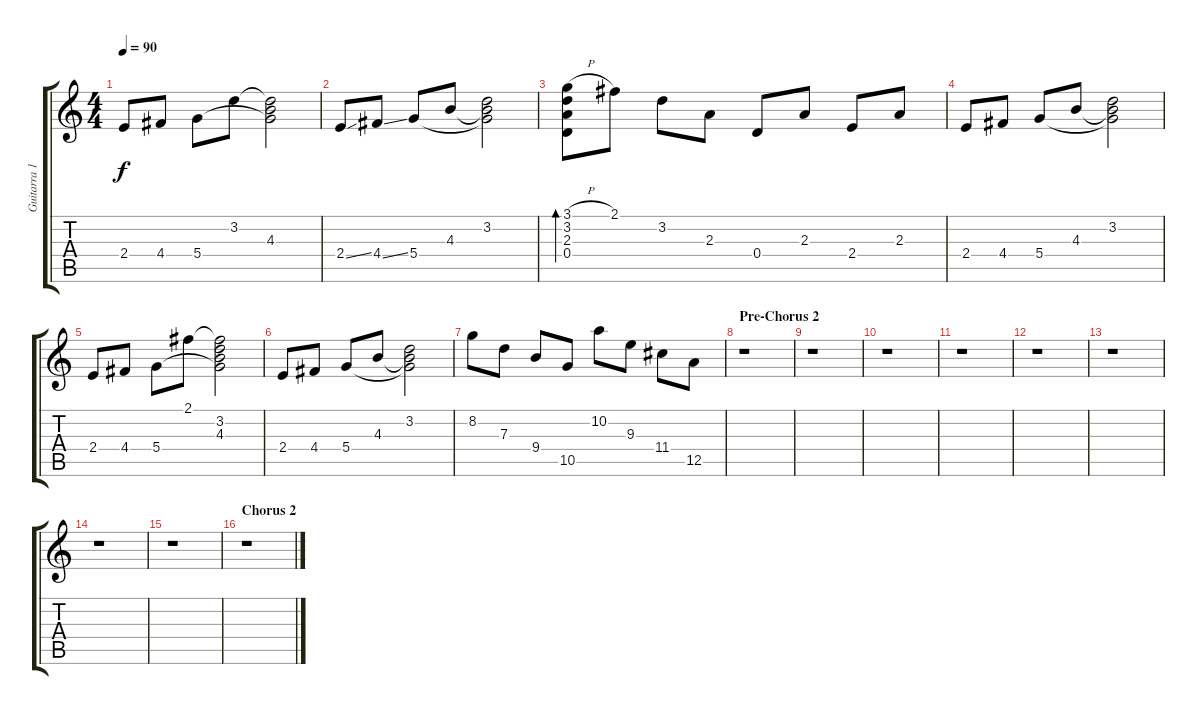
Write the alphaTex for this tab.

\track ("Guitarra 1" "Guitarra 1") {instrument electricguitarjazz}
\staff {score tabs}
\tuning (E4 B3 G3 D3 A2 E2) {hide}
\ts (4 4)
\tempo 90
\clef g2
\ks c
2.4.8{dy f} 4.4.8 5.4.8 3.2.8 (3.2{t} 4.3 5.4{t}).2 |
2.4{ss}.8 4.4{ss}.8 5.4.8 4.3.8 (3.2 4.3{t} 5.4{t}).2 |
(3.1{h} 3.2 2.3 0.4).8{bd 120} 2.1.8 3.2.8 2.3.8 0.4.8 2.3.8 2.4.8 2.3.8 |
2.4.8 4.4.8 5.4.8 4.3.8 (3.2 4.3{t} 5.4{t}).2 |
2.4.8 4.4.8 5.4.8 2.1.8 (2.1{t} 3.2 4.3 5.4{t}).2 |
2.4.8 4.4.8 5.4.8 4.3.8 (3.2 4.3{t} 5.4{t}).2 |
8.2.8 7.3.8 9.4.8 10.5.8 10.2.8 9.3.8 11.4.8 12.5.8 |
\section ("" "Pre-Chorus 2")
r.1 |
r.1 |
r.1 |
r.1 |
r.1 |
r.1 |
r.1 |
r.1 |
\section ("" "Chorus 2")
r.1
